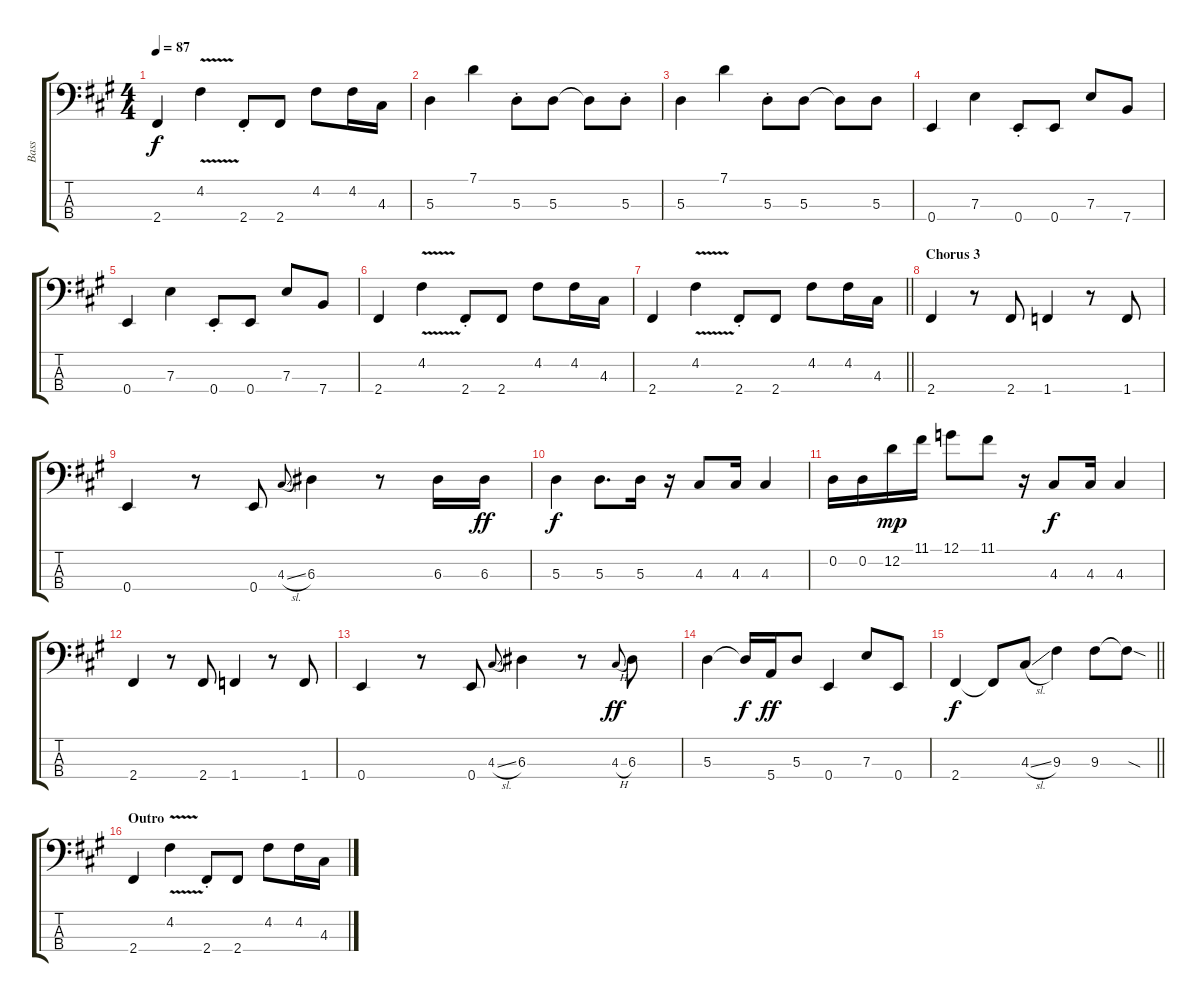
\track ("Bass" "Bass") {instrument electricbassfinger}
\staff {score tabs}
\tuning (G2 D2 A1 E1) {hide}
\ts (4 4)
\tempo 87
\clef f4
\ks f#minor
2.4.4{dy f} 4.2{v}.4 2.4{st}.8 2.4.8 4.2.8 4.2.16 4.3.16 |
5.3.4 7.1.4 5.3{st}.8 5.3.8 5.3{t}.8 5.3{st}.8 |
5.3.4 7.1.4 5.3{st}.8 5.3.8 5.3{t}.8 5.3.8 |
0.4.4 7.3.4 0.4{st}.8 0.4.8 7.3.8 7.4.8 |
0.4.4 7.3.4 0.4{st}.8 0.4.8 7.3.8 7.4.8 |
2.4.4 4.2{v}.4 2.4{st}.8 2.4.8 4.2.8 4.2.16 4.3.16 |
\barLineRight lightlight
2.4.4 4.2{v}.4 2.4{st}.8 2.4.8 4.2.8 4.2.16 4.3.16 |
\section ("" "Chorus 3")
2.4.4 r.8 2.4.8 1.4.4 r.8 1.4.8 |
0.4.4 r.8 0.4.8 4.3{sl}.8{gr onbeat} 6.3.4 r.8 6.3.16 6.3.16{dy ff} |
5.3.4{dy f} 5.3.8{d} 5.3.16 r.16 4.3.8 4.3.16 4.3.4 |
0.2.16 0.2.16 12.2.16{dy mp} 11.1.16 12.1.8 11.1.8 r.16 4.3.8{dy f} 4.3.16 4.3.4 |
2.4.4 r.8 2.4.8 1.4.4 r.8 1.4.8 |
0.4.4 r.8 0.4.8 4.3{sl}.8{gr onbeat} 6.3.4 r.8 4.3{h}.8{gr onbeat dy ff} 6.3.8 |
5.3.4 5.3{t}.16{dy f} 5.4.16{dy ff} 5.3.8 0.4.4 7.3.8 0.4.8 |
\barLineRight lightlight
2.4.4{dy f} 2.4{t}.8 4.3{sl}.8 9.3.4 9.3.8 9.3{sod t}.8 |
\section ("" "Outro")
2.4.4 4.2{v}.4 2.4{st}.8 2.4.8 4.2.8 4.2.16 4.3.16
